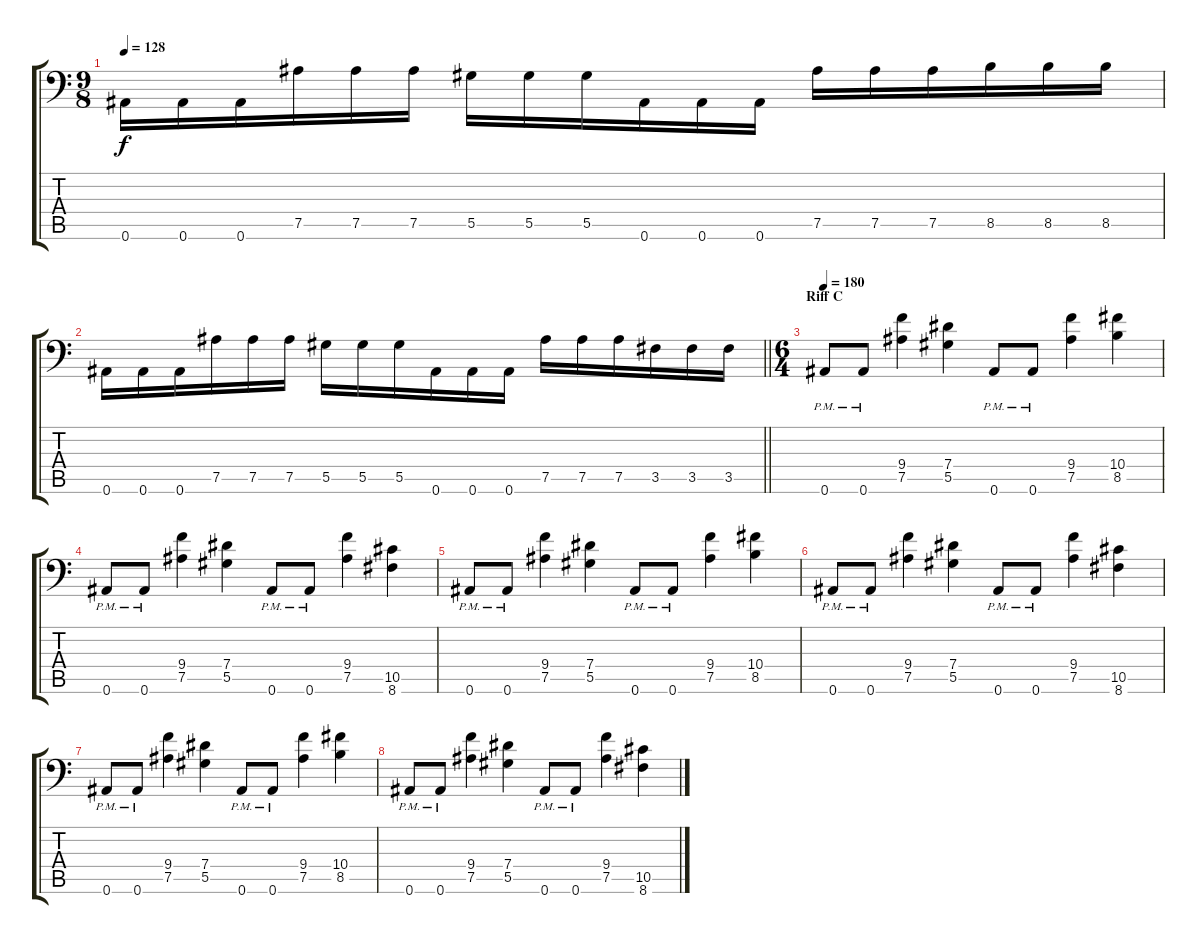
\track "" {instrument overdrivenguitar}
\staff {score tabs}
\tuning (Bb3 F3 Db3 Ab2 Eb2 Bb1) {hide}
\ts (9 8)
\tempo 128
\clef f4
\ks c
0.6.16{dy f} 0.6.16 0.6.16 7.5.16 7.5.16 7.5.16 5.5.16 5.5.16 5.5.16 0.6.16 0.6.16 0.6.16 7.5.16 7.5.16 7.5.16 8.5.16 8.5.16 8.5.16 |
\barLineRight lightlight
0.6.16 0.6.16 0.6.16 7.5.16 7.5.16 7.5.16 5.5.16 5.5.16 5.5.16 0.6.16 0.6.16 0.6.16 7.5.16 7.5.16 7.5.16 3.5.16 3.5.16 3.5.16 |
\ts (6 4)
\section ("" "Riff C")
\tempo 180
0.6{pm}.8 0.6{pm}.8 (9.4 7.5).4 (7.4 5.5).4 0.6{pm}.8 0.6{pm}.8 (9.4 7.5).4 (10.4 8.5).4 |
0.6{pm}.8 0.6{pm}.8 (9.4 7.5).4 (7.4 5.5).4 0.6{pm}.8 0.6{pm}.8 (9.4 7.5).4 (10.5 8.6).4 |
0.6{pm}.8 0.6{pm}.8 (9.4 7.5).4 (7.4 5.5).4 0.6{pm}.8 0.6{pm}.8 (9.4 7.5).4 (10.4 8.5).4 |
0.6{pm}.8 0.6{pm}.8 (9.4 7.5).4 (7.4 5.5).4 0.6{pm}.8 0.6{pm}.8 (9.4 7.5).4 (10.5 8.6).4 |
0.6{pm}.8 0.6{pm}.8 (9.4 7.5).4 (7.4 5.5).4 0.6{pm}.8 0.6{pm}.8 (9.4 7.5).4 (10.4 8.5).4 |
0.6{pm}.8 0.6{pm}.8 (9.4 7.5).4 (7.4 5.5).4 0.6{pm}.8 0.6{pm}.8 (9.4 7.5).4 (10.5 8.6).4
